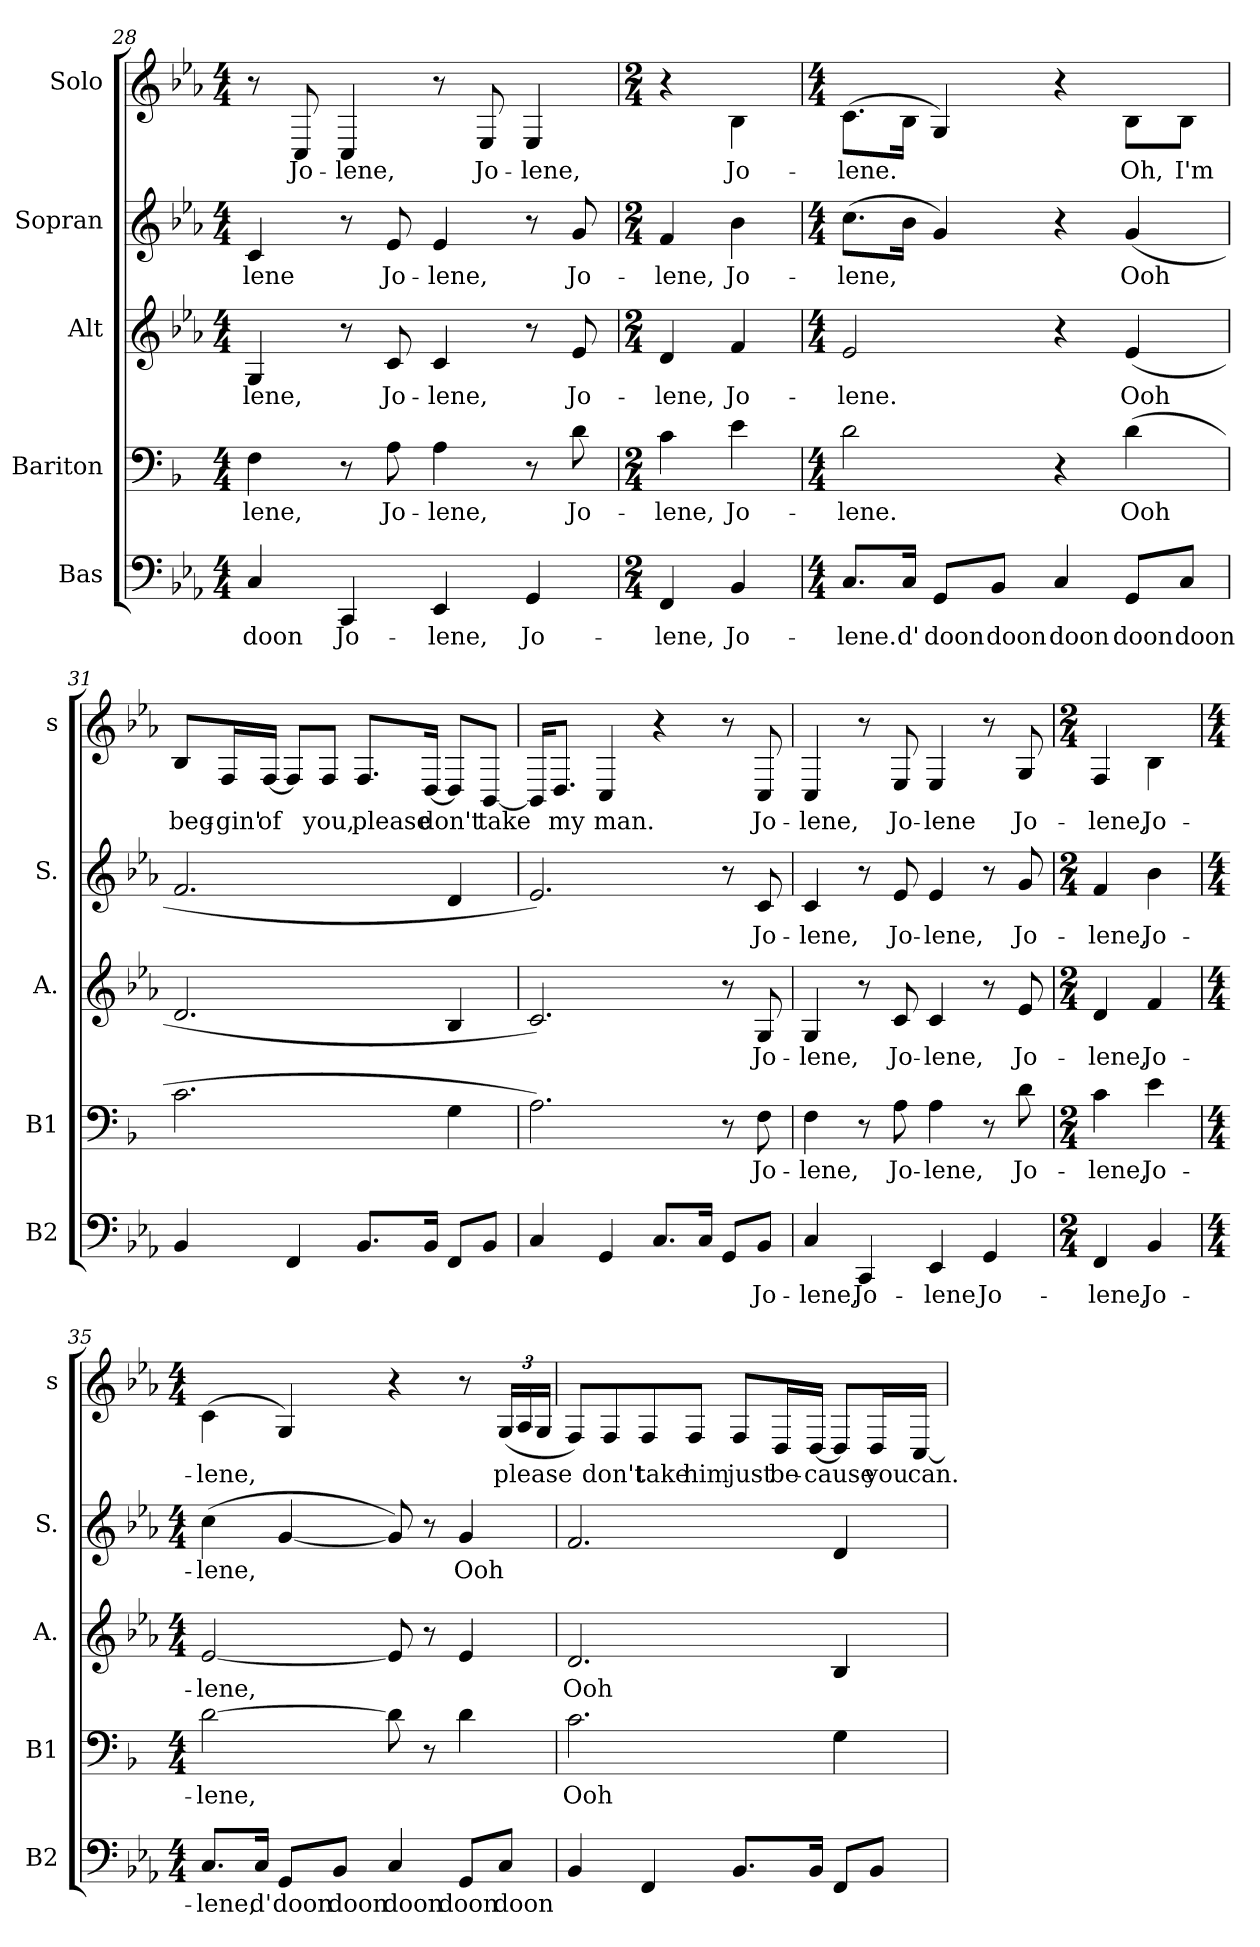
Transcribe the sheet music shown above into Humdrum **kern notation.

**kern	**text	**kern	**text	**kern	**text	**kern	**text	**kern	**text
*part5	*part5	*part4	*part4	*part3	*part3	*part2	*part2	*part1	*part1
*staff5	*staff5	*staff4	*staff4	*staff3	*staff3	*staff2	*staff2	*staff1	*staff1
*I"Bas	*	*I"Bariton	*	*I"Alt	*	*I"Sopran	*	*I"Solo	*
*I'B2	*	*I'B1	*	*I'A.	*	*I'S.	*	*I's	*
*clefF4	*	*clefF4	*	*clefG2	*	*clefG2	*	*clefG2	*
*	*	*ITrd1c2	*	*	*	*	*	*ITrd-7c-12	*
*k[b-e-a-]	*	*k[b-e-a-]	*	*k[b-e-a-]	*	*k[b-e-a-]	*	*k[b-e-a-]	*
*M4/4	*	*M4/4	*	*M4/4	*	*M4/4	*	*M4/4	*
=28	=28	=28	=28	=28	=28	=28	=28	=28	=28
!	!LO:LY:b	!	!LO:LY:b	!	!LO:LY:b	!	!LO:LY:b	!	!
4C/	doon	4E-\	-lene,	4G/	-lene,	4c/	-lene	8r	.
!	!	!	!	!	!	!	!	!	!LO:LY:b
.	.	.	.	.	.	.	.	8c/	Jo-
!	!LO:LY:b	!	!	!	!	!	!	!	!LO:LY:b
4CC/	Jo-	8r	.	8r	.	8r	.	4c/	-lene,
!	!	!	!LO:LY:b	!	!LO:LY:b	!	!LO:LY:b	!	!
.	.	8G\	Jo-	8c/	Jo-	8e-/	Jo-	.	.
!	!LO:LY:b	!	!LO:LY:b	!	!LO:LY:b	!	!LO:LY:b	!	!
4EE-/	-lene,	4G\	-lene,	4c/	-lene,	4e-/	-lene,	8r	.
!	!	!	!	!	!	!	!	!	!LO:LY:b
.	.	.	.	.	.	.	.	8e-/	Jo-
!	!LO:LY:b	!	!	!	!	!	!	!	!LO:LY:b
4GG/	Jo-	8r	.	8r	.	8r	.	4e-/	-lene,
!	!	!	!LO:LY:b	!	!LO:LY:b	!	!LO:LY:b	!	!
.	.	8c\	Jo-	8e-/	Jo-	8g/	Jo-	.	.
=29	=29	=29	=29	=29	=29	=29	=29	=29	=29
*M2/4	*	*M2/4	*	*M2/4	*	*M2/4	*	*M2/4	*
!	!LO:LY:b	!	!LO:LY:b	!	!LO:LY:b	!	!LO:LY:b	!	!
4FF/	-lene,	4B-\	-lene,	4d/	-lene,	4f/	-lene,	4r	.
!	!LO:LY:b	!	!LO:LY:b	!	!LO:LY:b	!	!LO:LY:b	!	!LO:LY:b
4BB-/	Jo-	4d\	Jo-	4f/	Jo-	4b-\	Jo-	4b-\	Jo-
!!LO:LB:g=z
=30	=30	=30	=30	=30	=30	=30	=30	=30	=30
*M4/4	*	*M4/4	*	*M4/4	*	*M4/4	*	*M4/4	*
!	!LO:LY:b	!	!LO:LY:b	!	!LO:LY:b	!	!LO:LY:b	!	!LO:LY:b
8.C/L	-lene.	2c\	-lene.	2e-/	-lene.	(>8.cc\L	-lene,	(>8.cc\L	-lene.
!	!LO:LY:b	!	!	!	!	!	!	!	!
16C/Jk	d'	.	.	.	.	16b-\Jk	.	16b-\Jk	.
!	!LO:LY:b	!	!	!	!	!	!	!	!
8GG/L	doon	.	.	.	.	4g/)	.	4g/)	.
!	!LO:LY:b	!	!	!	!	!	!	!	!
8BB-/J	doon	.	.	.	.	.	.	.	.
!	!LO:LY:b	!	!	!	!	!	!	!	!
4C/	doon	4r	.	4r	.	4r	.	4r	.
!	!LO:LY:b	!	!LO:LY:b	!	!LO:LY:b	!	!LO:LY:b	!	!LO:LY:b
8GG/L	doon	(>4c\	Ooh	(>4e-/	Ooh	(>4g/	Ooh	8b-\L	Oh,
!	!LO:LY:b	!	!	!	!	!	!	!	!LO:LY:b
8C/J	doon	.	.	.	.	.	.	8b-\J	I'm
=31	=31	=31	=31	=31	=31	=31	=31	=31	=31
!	!	!	!	!	!	!	!	!	!LO:LY:b
4BB-/	.	2.B-\	.	2.d/	.	2.f/	.	8b-/L	beg-
!	!	!	!	!	!	!	!	!	!LO:LY:b
.	.	.	.	.	.	.	.	16f/L	-gin'
!	!	!	!	!	!	!	!	!	!LO:LY:b
.	.	.	.	.	.	.	.	[16f/JJ	of
4FF/	.	.	.	.	.	.	.	8f/L]	.
!	!	!	!	!	!	!	!	!	!LO:LY:b
.	.	.	.	.	.	.	.	8f/J	you,
!	!	!	!	!	!	!	!	!	!LO:LY:b
8.BB-/L	.	.	.	.	.	.	.	8.f/L	please
!	!	!	!	!	!	!	!	!	!LO:LY:b
16BB-/Jk	.	.	.	.	.	.	.	[16d/Jk	don't
8FF/L	.	4F\	.	4B-/	.	4d/	.	8d/L]	.
!	!	!	!	!	!	!	!	!	!LO:LY:b
8BB-/J	.	.	.	.	.	.	.	[8B-/J	take
=32	=32	=32	=32	=32	=32	=32	=32	=32	=32
4C/	.	2.G\)	.	2.c/)	.	2.e-/)	.	16B-/KL]	.
!	!	!	!	!	!	!	!	!	!LO:LY:b
.	.	.	.	.	.	.	.	8.d/J	my
!	!	!	!	!	!	!	!	!	!LO:LY:b
4GG/	.	.	.	.	.	.	.	4c/	man.
8.C/L	.	.	.	.	.	.	.	4r	.
16C/Jk	.	.	.	.	.	.	.	.	.
8GG/L	.	8r	.	8r	.	8r	.	8r	.
!	!LO:LY:b	!	!LO:LY:b	!	!LO:LY:b	!	!LO:LY:b	!	!LO:LY:b
8BB-/J	Jo-	8E-\	Jo-	8G/	Jo-	8c/	Jo-	8c/	Jo-
!!LO:PB:g=z
=33	=33	=33	=33	=33	=33	=33	=33	=33	=33
!	!LO:LY:b	!	!LO:LY:b	!	!LO:LY:b	!	!LO:LY:b	!	!LO:LY:b
4C/	-lene,	4E-\	-lene,	4G/	-lene,	4c/	-lene,	4c/	-lene,
!	!LO:LY:b	!	!	!	!	!	!	!	!
4CC/	Jo-	8r	.	8r	.	8r	.	8r	.
!	!	!	!LO:LY:b	!	!LO:LY:b	!	!LO:LY:b	!	!LO:LY:b
.	.	8G\	Jo-	8c/	Jo-	8e-/	Jo-	8e-/	Jo-
!	!LO:LY:b	!	!LO:LY:b	!	!LO:LY:b	!	!LO:LY:b	!	!LO:LY:b
4EE-/	-lene	4G\	-lene,	4c/	-lene,	4e-/	-lene,	4e-/	-lene
!	!LO:LY:b	!	!	!	!	!	!	!	!
4GG/	Jo-	8r	.	8r	.	8r	.	8r	.
!	!	!	!LO:LY:b	!	!LO:LY:b	!	!LO:LY:b	!	!LO:LY:b
.	.	8c\	Jo-	8e-/	Jo-	8g/	Jo-	8g/	Jo-
=34	=34	=34	=34	=34	=34	=34	=34	=34	=34
*M2/4	*	*M2/4	*	*M2/4	*	*M2/4	*	*M2/4	*
!	!LO:LY:b	!	!LO:LY:b	!	!LO:LY:b	!	!LO:LY:b	!	!LO:LY:b
4FF/	-lene,	4B-\	-lene,	4d/	-lene,	4f/	-lene,	4f/	-lene,
!	!LO:LY:b	!	!LO:LY:b	!	!LO:LY:b	!	!LO:LY:b	!	!LO:LY:b
4BB-/	Jo-	4d\	Jo-	4f/	Jo-	4b-\	Jo-	4b-\	Jo-
=35	=35	=35	=35	=35	=35	=35	=35	=35	=35
*M4/4	*	*M4/4	*	*M4/4	*	*M4/4	*	*M4/4	*
!	!LO:LY:b	!	!LO:LY:b	!	!LO:LY:b	!	!LO:LY:b	!	!LO:LY:b
8.C/L	-lene,	[2c\	-lene,	[2e-/	-lene,	(>4cc\	-lene,	(>4cc\	-lene,
!	!LO:LY:b	!	!	!	!	!	!	!	!
16C/Jk	d'	.	.	.	.	.	.	.	.
!	!LO:LY:b	!	!	!	!	!	!	!	!
8GG/L	doon	.	.	.	.	[4g/	.	4g/)	.
!	!LO:LY:b	!	!	!	!	!	!	!	!
8BB-/J	doon	.	.	.	.	.	.	.	.
!	!LO:LY:b	!	!	!	!	!	!	!	!
4C/	doon	8c\]	.	8e-/]	.	8g/])	.	4r	.
.	.	8r	.	8r	.	8r	.	.	.
!	!LO:LY:b	!	!	!	!	!	!LO:LY:b	!	!
8GG/L	doon	4c\	.	4e-/	.	4g/	Ooh	8r	.
!	!LO:LY:b	!	!	!	!	!	!	!	!
*	*	*	*	*	*	*	*	*Xbrackettup	*
!	!	!	!	!	!	!	!	!	!LO:LY:b
8C/J	doon	.	.	.	.	.	.	(<24g/LL	please
.	.	.	.	.	.	.	.	24a-/	.
.	.	.	.	.	.	.	.	24g/JJ	.
=36	=36	=36	=36	=36	=36	=36	=36	=36	=36
!	!	!	!LO:LY:b	!	!LO:LY:b	!	!	!	!
4BB-/	.	2.B-\	Ooh	2.d/	Ooh	2.f/	.	8f/L)	.
!	!	!	!	!	!	!	!	!	!LO:LY:b
.	.	.	.	.	.	.	.	8f/	don't
!	!	!	!	!	!	!	!	!	!LO:LY:b
4FF/	.	.	.	.	.	.	.	8f/	take
!	!	!	!	!	!	!	!	!	!LO:LY:b
.	.	.	.	.	.	.	.	8f/J	him
!	!	!	!	!	!	!	!	!	!LO:LY:b
8.BB-/L	.	.	.	.	.	.	.	8f/L	just
!	!	!	!	!	!	!	!	!	!LO:LY:b
.	.	.	.	.	.	.	.	16d/L	be-
!	!	!	!	!	!	!	!	!	!LO:LY:b
16BB-/Jk	.	.	.	.	.	.	.	[16d/JJ	-cause
8FF/L	.	4F\	.	4B-/	.	4d/	.	8d/L]	.
!	!	!	!	!	!	!	!	!	!LO:LY:b
8BB-/J	.	.	.	.	.	.	.	16d/L	you
!	!	!	!	!	!	!	!	!	!LO:LY:b
.	.	.	.	.	.	.	.	[16c/JJ	can.
=	=	=	=	=	=	=	=	=	=
*-	*-	*-	*-	*-	*-	*-	*-	*-	*-
